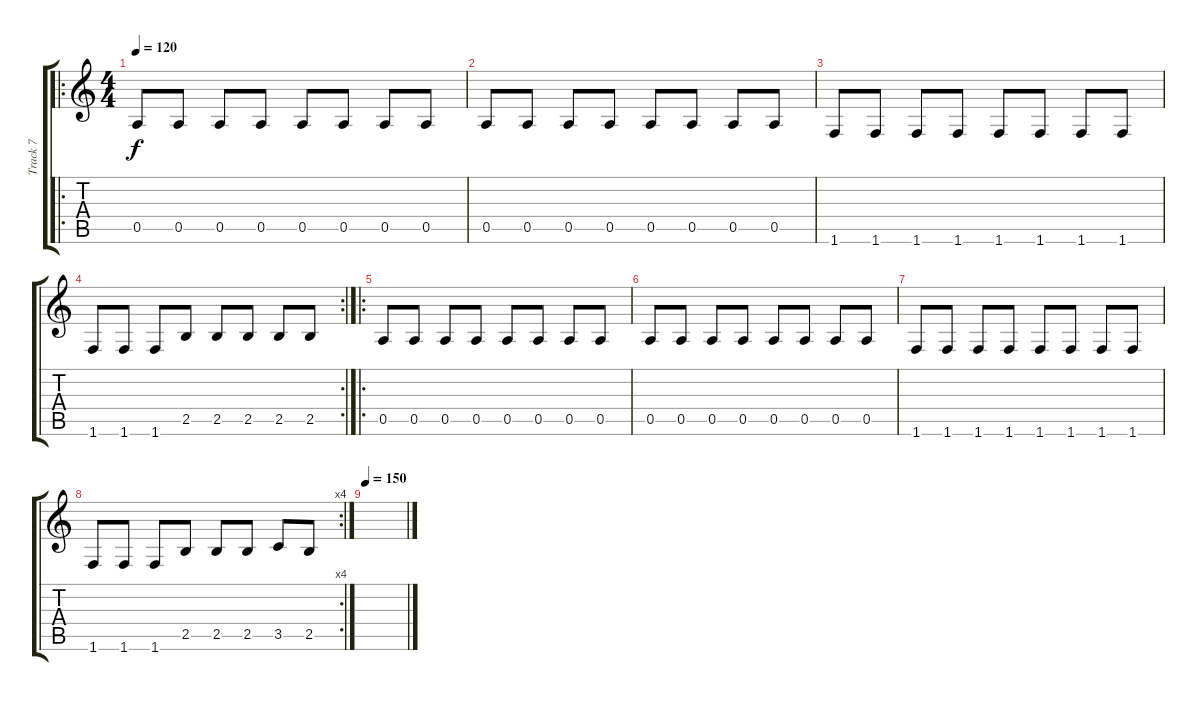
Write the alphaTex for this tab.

\track ("Track 7" "Track 7") {instrument electricguitarjazz}
\staff {score tabs}
\tuning (E4 B3 G3 D3 A2 E2) {hide}
\ro
\ts (4 4)
\tempo 120
\clef g2
\ks c
0.5.8{dy f} 0.5.8 0.5.8 0.5.8 0.5.8 0.5.8 0.5.8 0.5.8 |
0.5.8 0.5.8 0.5.8 0.5.8 0.5.8 0.5.8 0.5.8 0.5.8 |
1.6.8 1.6.8 1.6.8 1.6.8 1.6.8 1.6.8 1.6.8 1.6.8 |
\rc 2
1.6.8 1.6.8 1.6.8 2.5.8 2.5.8 2.5.8 2.5.8 2.5.8 |
\ro
0.5.8 0.5.8 0.5.8 0.5.8 0.5.8 0.5.8 0.5.8 0.5.8 |
0.5.8 0.5.8 0.5.8 0.5.8 0.5.8 0.5.8 0.5.8 0.5.8 |
1.6.8 1.6.8 1.6.8 1.6.8 1.6.8 1.6.8 1.6.8 1.6.8 |
\rc 4
1.6.8 1.6.8 1.6.8 2.5.8 2.5.8 2.5.8 3.5.8 2.5.8 |
\tempo 150
